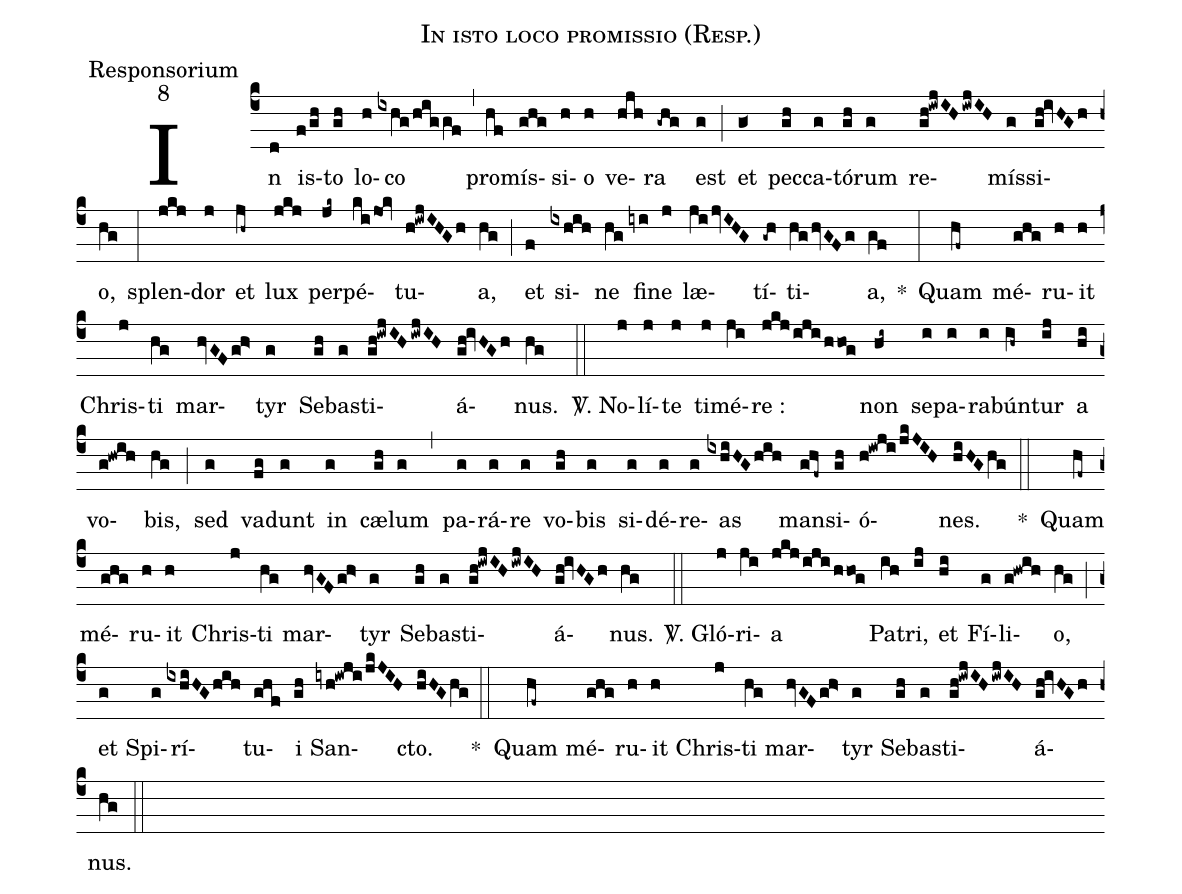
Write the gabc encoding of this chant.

name:In isto loco promissio (Resp.);
office-part:Responsorium;
mode:8;
%%
(c4)In(d) is(f/gh)to(gh) lo(h)co(ixhg/higgf) (,) pro(hf)mís(ghg)si(h)o(h) ve(hjh)ra(-ghg) est(g) (;) et(g<) pec(gh)ca(g)tó(gh)rum(g) re(gh!iwjIH/iwjIH)mís(g)si(gh!ivHGh)o,(hg) (:) splen(jkj)dor(j) et(jh~) lux(jkj) per(jk~)pé(ki/jok)tu(h!iwjIHGh)a,(hg) (;) et(f) si(ixhih)ne(hg) fi(iyi)ne(j) læ(ji/jvIHG)tí(-gh)ti(hg/hvGFg)a,(gf) *(:) Quam(hf~) mé(ghg)ru(h)it(h) Chris(j)ti(hg) mar(hvGFgh>)tyr(g) Se(gh)bas(g)ti(gh!iwjIH/iwjIH)á(gh!ivHGh)nus.(hg) (::)

<sp>V/</sp>. No(j)lí(j)te(j) ti(j)mé(ji)re :(jkj/iji/hhog) non(hi~) se(i)pa(i)ra(i)bún(ih~)tur(ij) a(hi) vo(g!hwih)bis,(hg) (;) sed(g) va(fg)dunt(g) in(g) cæ(gh)lum(g) (,) pa(g)rá(g)re(g) vo(gh)bis(g) si(g)dé(g)re(g)as(ixhiHGhih) man(ghf~)si(gh)ó(h!iwji/jkJIH)nes.(hiHGhg) (::)
*() Quam(hf~) mé(ghg)ru(h)it(h) Chris(j)ti(hg) mar(hvGFgh>)tyr(g) Se(gh)bas(g)ti(gh!iwjIH/iwjIH)á(gh!ivHGh)nus.(hg) (::)

<sp>V/</sp>. Gló(j)ri(ji)a(jkj/iji/hhog) Pa(ih)tri,(ij) et(hi) Fí(g)li(g!hwih)o,(hg) (;) et(g) Spi(g)rí(ixhiHG/hih)tu(ghf)i(gh) San(iyh!iwji/jkJIH)cto.(hiHGhg) (::)
*() Quam(hf~) mé(ghg)ru(h)it(h) Chris(j)ti(hg) mar(hvGFgh>)tyr(g) Se(gh)bas(g)ti(gh!iwjIH/iwjIH)á(gh!ivHGh)nus.(hg) (::)
